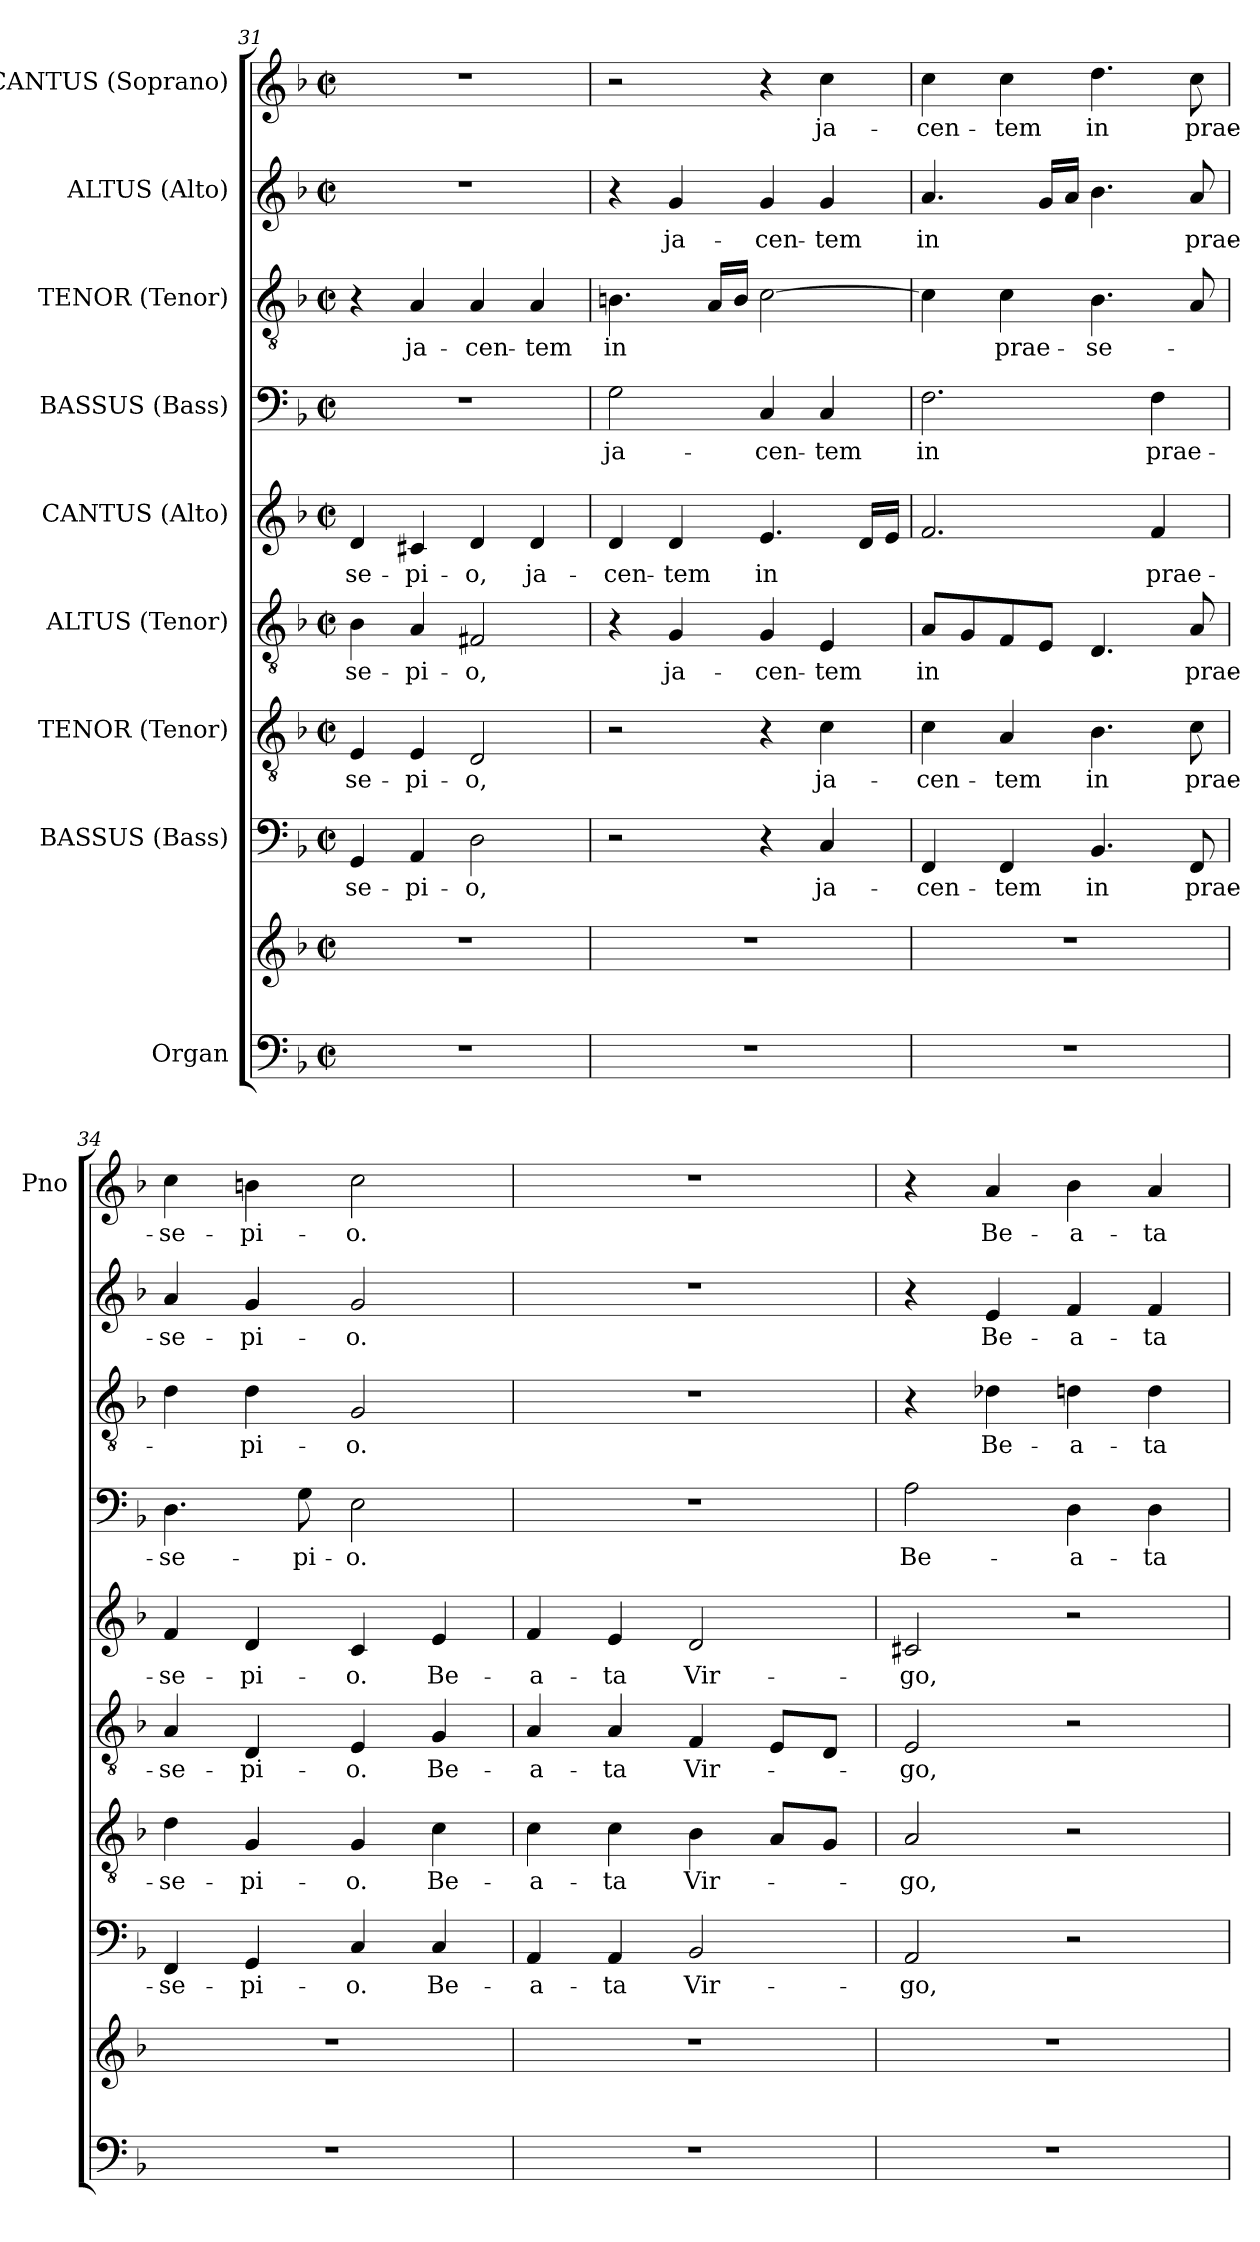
**kern	**kern	**kern	**text	**kern	**text	**kern	**text	**kern	**text	**kern	**text	**kern	**text	**kern	**text	**kern	**text
*part9	*part9	*part8	*part8	*part7	*part7	*part6	*part6	*part5	*part5	*part4	*part4	*part3	*part3	*part2	*part2	*part1	*part1
*staff10	*staff9	*staff8	*staff8	*staff7	*staff7	*staff6	*staff6	*staff5	*staff5	*staff4	*staff4	*staff3	*staff3	*staff2	*staff2	*staff1	*staff1
*I"Organ	*	*I"BASSUS (Bass)	*	*I"TENOR (Tenor)	*	*I"ALTUS (Tenor)	*	*I"CANTUS (Alto)	*	*I"BASSUS (Bass)	*	*I"TENOR (Tenor)	*	*I"ALTUS (Alto)	*	*I"CANTUS (Soprano)	*
*	*	*	*	*	*	*	*	*	*	*	*	*	*	*	*	*I'Pno	*
*clefF4	*clefG2	*clefF4	*	*clefGv2	*	*clefGv2	*	*clefG2	*	*clefF4	*	*clefGv2	*	*clefG2	*	*clefG2	*
*k[b-]	*k[b-]	*k[b-]	*	*k[b-]	*	*k[b-]	*	*k[b-]	*	*k[b-]	*	*k[b-]	*	*k[b-]	*	*k[b-]	*
*F:	*F:	*F:	*	*F:	*	*F:	*	*F:	*	*F:	*	*F:	*	*F:	*	*F:	*
*M2/2	*M2/2	*M2/2	*	*M2/2	*	*M2/2	*	*M2/2	*	*M2/2	*	*M2/2	*	*M2/2	*	*M2/2	*
*met(c|)	*met(c|)	*met(c|)	*	*met(c|)	*	*met(c|)	*	*met(c|)	*	*met(c|)	*	*met(c|)	*	*met(c|)	*	*met(c|)	*
=31	=31	=31	=31	=31	=31	=31	=31	=31	=31	=31	=31	=31	=31	=31	=31	=31	=31
1r	1r	4GG/	-se-	4E/	-se-	4B-\	-se-	4d/	-se-	1r	.	4r	.	1r	.	1r	.
.	.	4AA/	-pi-	4E/	-pi-	4A/	-pi-	4c#X/	-pi-	.	.	4A/	ja-	.	.	.	.
.	.	2D\	-o,	2D/	-o,	2F#X/	-o,	4d/	-o,	.	.	4A/	-cen-	.	.	.	.
.	.	.	.	.	.	.	.	4d/	ja-	.	.	4A/	-tem	.	.	.	.
=32	=32	=32	=32	=32	=32	=32	=32	=32	=32	=32	=32	=32	=32	=32	=32	=32	=32
1r	1r	2r	.	2r	.	4r	.	4d/	-cen-	2G\	ja-	4.Bn\	in	4r	.	2r	.
.	.	.	.	.	.	4G/	ja-	4d/	-tem	.	.	.	.	4g/	ja-	.	.
.	.	.	.	.	.	.	.	.	.	.	.	16A/LL	.	.	.	.	.
.	.	.	.	.	.	.	.	.	.	.	.	16B/JJ	.	.	.	.	.
.	.	4r	.	4r	.	4G/	-cen-	4.e/	in	4C/	-cen-	[2c\	.	4g/	-cen-	4r	.
.	.	4C/	ja-	4c\	ja-	4E/	-tem	.	.	4C/	-tem	.	.	4g/	-tem	4cc\	ja-
.	.	.	.	.	.	.	.	16d/LL	.	.	.	.	.	.	.	.	.
.	.	.	.	.	.	.	.	16e/JJ	.	.	.	.	.	.	.	.	.
=33	=33	=33	=33	=33	=33	=33	=33	=33	=33	=33	=33	=33	=33	=33	=33	=33	=33
1r	1r	4FF/	-cen-	4c\	-cen-	8A/L	in	2.f/	.	2.F\	in	4c\]	.	4.a/	in	4cc\	-cen-
.	.	.	.	.	.	8G/	.	.	.	.	.	.	.	.	.	.	.
.	.	4FF/	-tem	4A/	-tem	8F/	.	.	.	.	.	4c\	prae-	.	.	4cc\	-tem
.	.	.	.	.	.	8E/J	.	.	.	.	.	.	.	16g/LL	.	.	.
.	.	.	.	.	.	.	.	.	.	.	.	.	.	16a/JJ	.	.	.
.	.	4.BB-/	in	4.B-\	in	4.D/	.	.	.	.	.	4.B-\	-se-	4.b-\	.	4.dd\	in
.	.	.	.	.	.	.	.	4f/	prae-	4F\	prae-	.	.	.	.	.	.
.	.	8FF/	prae-	8c\	prae-	8A/	prae-	.	.	.	.	8A/	.	8a/	prae-	8cc\	prae-
=34	=34	=34	=34	=34	=34	=34	=34	=34	=34	=34	=34	=34	=34	=34	=34	=34	=34
1r	1r	4FF/	-se-	4d\	-se-	4A/	-se-	4f/	-se-	4.D\	-se-	4d\	-­	4a/	-se-	4cc\	-se-
.	.	4GG/	-pi-	4G/	-pi-	4D/	-pi-	4d/	-pi-	.	.	4d\	pi-	4g/	-pi-	4bn\	-pi-
.	.	.	.	.	.	.	.	.	.	8G\	-pi-	.	.	.	.	.	.
.	.	4C/	-o.	4G/	-o.	4E/	-o.	4c/	-o.	2E\	-o.	2G/	-o.	2g/	-o.	2cc\	-o.
.	.	4C/	-Be-	4c\	Be-	4G/	Be-	4e/	Be-	.	.	.	.	.	.	.	.
!!LO:LB:g=z
=35	=35	=35	=35	=35	=35	=35	=35	=35	=35	=35	=35	=35	=35	=35	=35	=35	=35
1r	1r	4AA/	-a-	4c\	-a-	4A/	-a-	4f/	-a-	1r	.	1r	.	1r	.	1r	.
.	.	4AA/	-ta	4c\	-ta	4A/	-ta	4e/	-ta	.	.	.	.	.	.	.	.
.	.	2BB-/	Vir-	4B-\	Vir-	4F/	Vir-	2d/	Vir-	.	.	.	.	.	.	.	.
.	.	.	.	8A/L	.	8E/L	.	.	.	.	.	.	.	.	.	.	.
.	.	.	.	8G/J	.	8D/J	.	.	.	.	.	.	.	.	.	.	.
=36	=36	=36	=36	=36	=36	=36	=36	=36	=36	=36	=36	=36	=36	=36	=36	=36	=36
1r	1r	2AA/	-go,	2A/	-go,	2E/	-go,	2c#X/	-go,	2A\	Be-	4r	.	4r	.	4r	.
.	.	.	.	.	.	.	.	.	.	.	.	4d-X\	Be-	4e/	Be-	4a/	Be-
.	.	2r	.	2r	.	2r	.	2r	.	4D\	-a-	4dn\	-a-	4f/	-a-	4b-\	-a-
.	.	.	.	.	.	.	.	.	.	4D\	-ta	4d\	-ta	4f/	-ta	4a/	-ta
=	=	=	=	=	=	=	=	=	=	=	=	=	=	=	=	=	=
*-	*-	*-	*-	*-	*-	*-	*-	*-	*-	*-	*-	*-	*-	*-	*-	*-	*-
